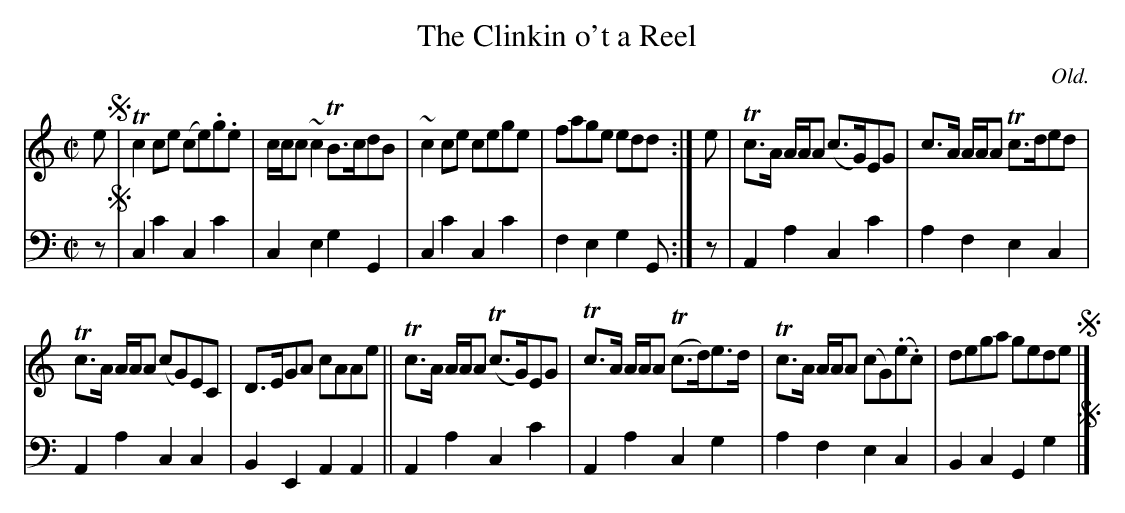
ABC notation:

X:1
T: The Clinkin o't a Reel
O: Old.
M: C|
L: 1/8
K: C
V: 1 staves=2
e !segno!|\
Tc2ce (ce).g.e | c/c/c ~c2 TB>cdB | ~c2ce cege | fage edd :| e | Tc>A A/A/A (c>G)EG | c>A A/A/A Tc>ded |
Tc>A A/A/A (cG)EC | D>EGA cAAe || Tc>A A/A/A (Tc>G)EG | Tc>A A/A/A (Tc>d)e>d | Tc>A A/A/A (cG)(.e.c) | dega gede !segno!|]
V: 2 clef=bass middle=d
z !segno!|\
c2c'2 c2c'2 | c2e2 g2G2 | c2c'2 c2c'2 | f2e2 g2G :| z | A2a2 c2c'2 | a2f2 e2c2 |
A2a2 c2c2 | B2E2 A2A2 || A2a2 c2c'2 | A2a2 c2g2 | a2f2 e2c2 | B2c2 G2g2 !segno!|]
